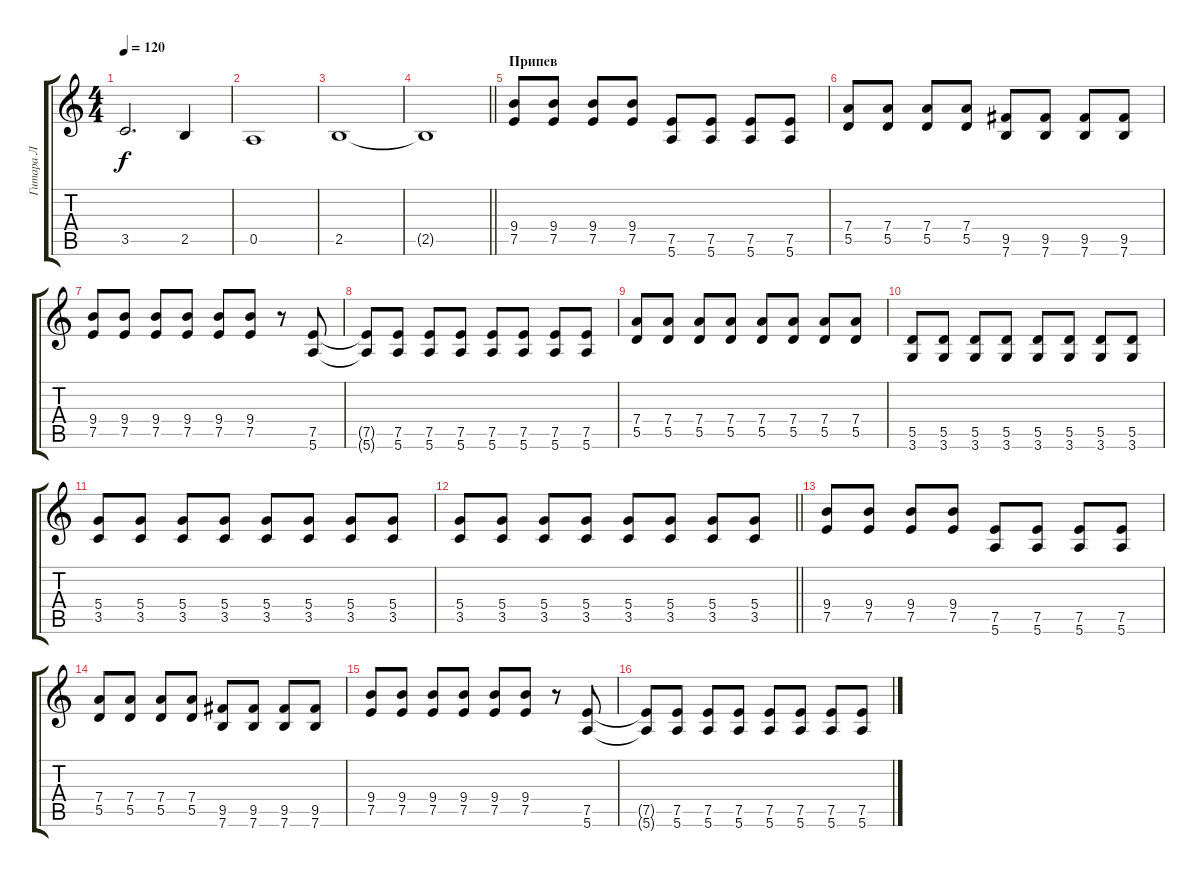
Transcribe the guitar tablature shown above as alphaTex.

\track ("Гитара Л" "Гитара Л") {instrument distortionguitar}
\staff {score tabs}
\tuning (E4 B3 G3 D3 A2 E2) {hide}
\ts (4 4)
\tempo 120
\clef g2
\ks c
3.5.2{d dy f} 2.5.4 |
0.5.1 |
2.5.1 |
\barLineRight lightlight
2.5{t}.1 |
\section ("" "Припев")
(9.4 7.5).8 (9.4 7.5).8 (9.4 7.5).8 (9.4 7.5).8 (7.5 5.6).8 (7.5 5.6).8 (7.5 5.6).8 (7.5 5.6).8 |
(7.4 5.5).8 (7.4 5.5).8 (7.4 5.5).8 (7.4 5.5).8 (9.5 7.6).8 (9.5 7.6).8 (9.5 7.6).8 (9.5 7.6).8 |
(9.4 7.5).8 (9.4 7.5).8 (9.4 7.5).8 (9.4 7.5).8 (9.4 7.5).8 (9.4 7.5).8 r.8 (7.5 5.6).8 |
(7.5{t} 5.6{t}).8 (7.5 5.6).8 (7.5 5.6).8 (7.5 5.6).8 (7.5 5.6).8 (7.5 5.6).8 (7.5 5.6).8 (7.5 5.6).8 |
(7.4 5.5).8 (7.4 5.5).8 (7.4 5.5).8 (7.4 5.5).8 (7.4 5.5).8 (7.4 5.5).8 (7.4 5.5).8 (7.4 5.5).8 |
(5.5 3.6).8 (5.5 3.6).8 (5.5 3.6).8 (5.5 3.6).8 (5.5 3.6).8 (5.5 3.6).8 (5.5 3.6).8 (5.5 3.6).8 |
(5.4 3.5).8 (5.4 3.5).8 (5.4 3.5).8 (5.4 3.5).8 (5.4 3.5).8 (5.4 3.5).8 (5.4 3.5).8 (5.4 3.5).8 |
\barLineRight lightlight
(5.4 3.5).8 (5.4 3.5).8 (5.4 3.5).8 (5.4 3.5).8 (5.4 3.5).8 (5.4 3.5).8 (5.4 3.5).8 (5.4 3.5).8 |
\section ("" " ")
(9.4 7.5).8 (9.4 7.5).8 (9.4 7.5).8 (9.4 7.5).8 (7.5 5.6).8 (7.5 5.6).8 (7.5 5.6).8 (7.5 5.6).8 |
(7.4 5.5).8 (7.4 5.5).8 (7.4 5.5).8 (7.4 5.5).8 (9.5 7.6).8 (9.5 7.6).8 (9.5 7.6).8 (9.5 7.6).8 |
(9.4 7.5).8 (9.4 7.5).8 (9.4 7.5).8 (9.4 7.5).8 (9.4 7.5).8 (9.4 7.5).8 r.8 (7.5 5.6).8 |
(7.5{t} 5.6{t}).8 (7.5 5.6).8 (7.5 5.6).8 (7.5 5.6).8 (7.5 5.6).8 (7.5 5.6).8 (7.5 5.6).8 (7.5 5.6).8
